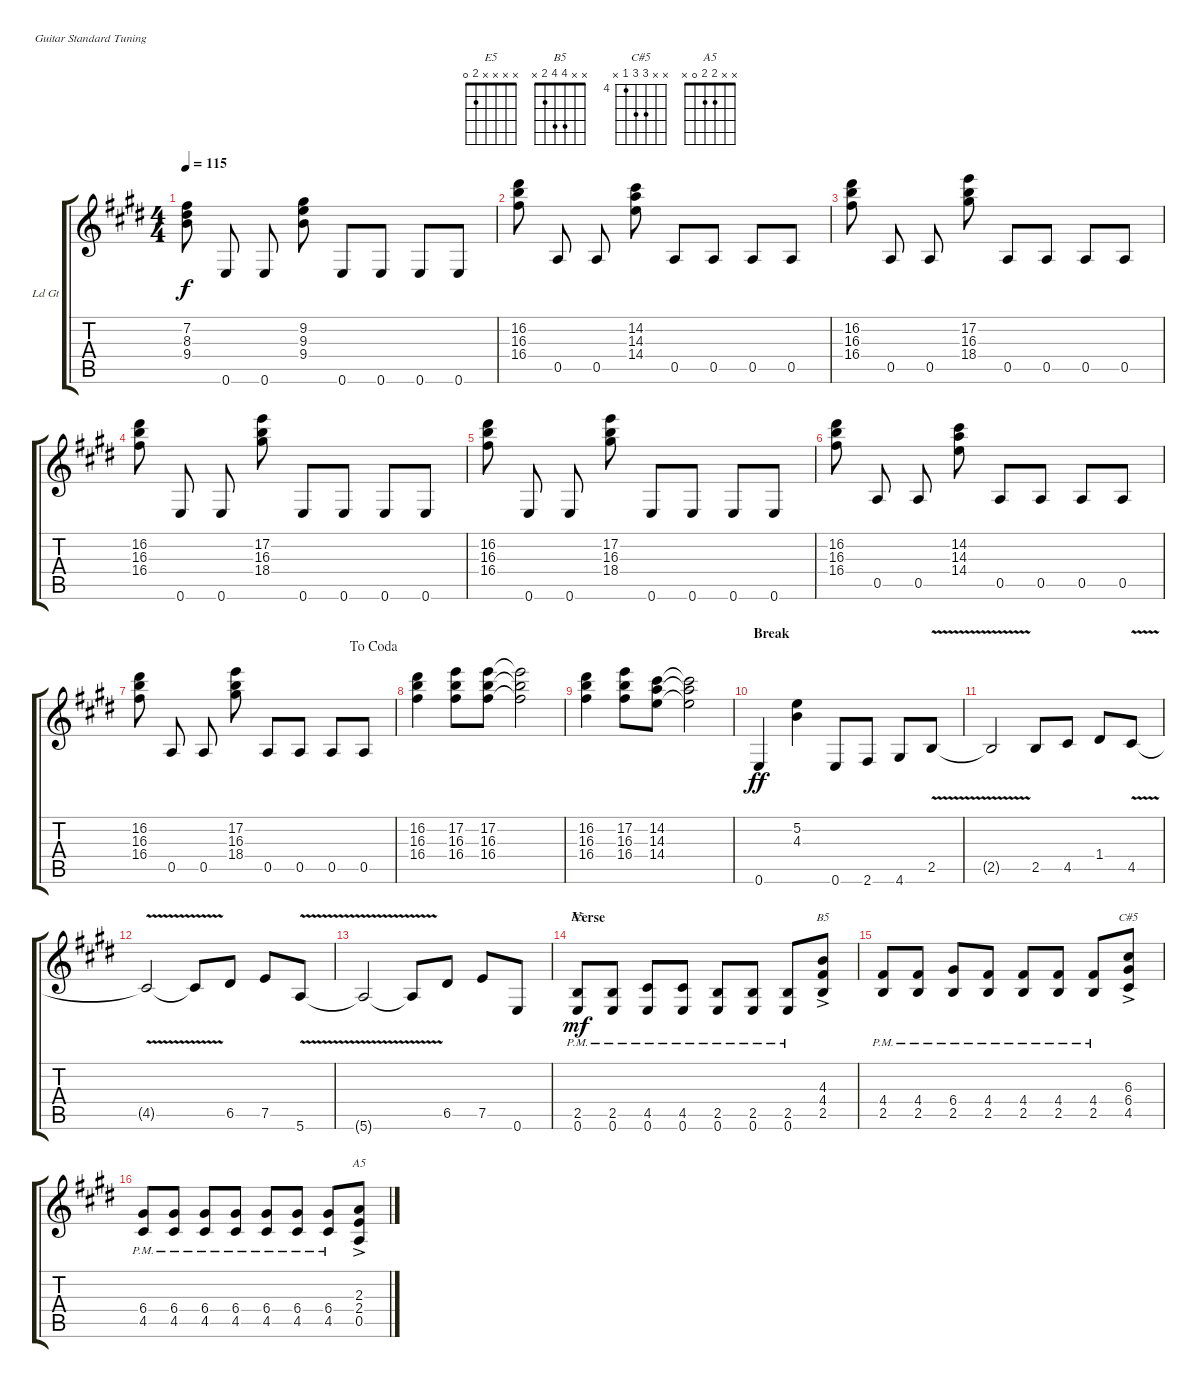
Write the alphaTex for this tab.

\defaultSystemsLayout 4
\bracketExtendMode groupsimilarinstruments
\useSystemSignSeparator
\multiTrackTrackNamePolicy allsystems
\firstSystemTrackNameOrientation horizontal
\otherSystemsTrackNameOrientation horizontal
\track ("Lead Guitar" "Ld Gt") {instrument overdrivenguitar}
\staff {score tabs}
\tuning (E4 B3 G3 D3 A2 E2)
\chord ("E5" x x x x 2 0)
\chord ("B5" x x 4 4 2 x)
\chord ("C#5" x x 6 6 4 x) {firstfret 4}
\chord ("A5" x x 2 2 0 x)
\ts (4 4)
\tempo 115
\clef g2
\ks e
(7.2 8.3 9.4).8{dy f beam split} 0.6.8{beam split} 0.6.8{beam split} (9.2 9.3 9.4).8 0.6.8 0.6.8 0.6.8 0.6.8 |
(16.2 16.3 16.4).8{beam split} 0.5.8{beam split} 0.5.8{beam split} (14.2 14.3 14.4).8 0.5.8 0.5.8 0.5.8 0.5.8 |
(16.2 16.3 16.4).8{beam split} 0.5.8{beam split} 0.5.8{beam split} (17.2 16.3 18.4).8 0.5.8 0.5.8 0.5.8 0.5.8 |
(16.2 16.3 16.4).8{beam split} 0.6.8{beam split} 0.6.8{beam split} (17.2 16.3 18.4).8 0.6.8 0.6.8 0.6.8 0.6.8 |
(16.2 16.3 16.4).8{beam split} 0.6.8{beam split} 0.6.8{beam split} (17.2 16.3 18.4).8 0.6.8 0.6.8 0.6.8 0.6.8 |
(16.2 16.3 16.4).8{beam split} 0.5.8{beam split} 0.5.8{beam split} (14.2 14.3 14.4).8 0.5.8 0.5.8 0.5.8 0.5.8 |
\jump dacoda
(16.2 16.3 16.4).8{beam split} 0.5.8{beam split} 0.5.8{beam split} (17.2 16.3 18.4).8 0.5.8 0.5.8 0.5.8 0.5.8 |
(16.2 16.3 16.4).4 (17.2 16.3 16.4).8 (17.2 16.3 16.4).8 (17.2{t} 16.3{t} 16.4{t}).2 |
(16.2 16.3 16.4).4 (17.2 16.3 16.4).8 (14.2 14.3 14.4).8 (14.2{t} 14.3{t} 14.4{t}).2 |
\section ("" "Break")
\scale
0.280374 0.6.4{dy ff} (5.2 4.3).4 0.6.8 2.6.8 4.6.8 2.5{v}.8 |
\scale
0.239875 2.5{v t}.2 2.5.8 4.5.8 1.4.8 4.5{v}.8 |
\scale
0.239875 4.5{v t}.2 4.5{v t}.8 6.5.8 7.5.8 5.6{v}.8 |
\scale
0.239875 5.6{v t}.2 5.6{v t}.8 6.5.8 7.5.8 0.6.8 |
\section ("" "Verse")
\scale
0.25 (2.5{pm} 0.6{pm}).8{ch "E5" dy mf} (2.5{pm} 0.6{pm}).8 (4.5{pm} 0.6{pm}).8 (4.5{pm} 0.6{pm}).8 (2.5{pm} 0.6{pm}).8 (2.5{pm} 0.6{pm}).8 (2.5{pm} 0.6{pm}).8 (4.4{ac} 2.5{ac} 4.3{ac}).8{ch "B5"} |
\scale
0.25 (4.4{pm} 2.5{pm}).8 (4.4{pm} 2.5{pm}).8 (6.4{pm} 2.5{pm}).8 (4.4{pm} 2.5{pm}).8 (4.4{pm} 2.5{pm}).8 (4.4{pm} 2.5{pm}).8 (4.4{pm} 2.5{pm}).8 (6.3{ac} 6.4{ac} 4.5{ac}).8{ch "C#5"} |
\scale
0.25 (6.4{pm} 4.5{pm}).8 (6.4{pm} 4.5{pm}).8 (6.4{pm} 4.5{pm}).8 (6.4{pm} 4.5{pm}).8 (6.4{pm} 4.5{pm}).8 (6.4{pm} 4.5{pm}).8 (6.4{pm} 4.5{pm}).8 (2.3{ac} 2.4{ac} 0.5{ac}).8{ch "A5"}
